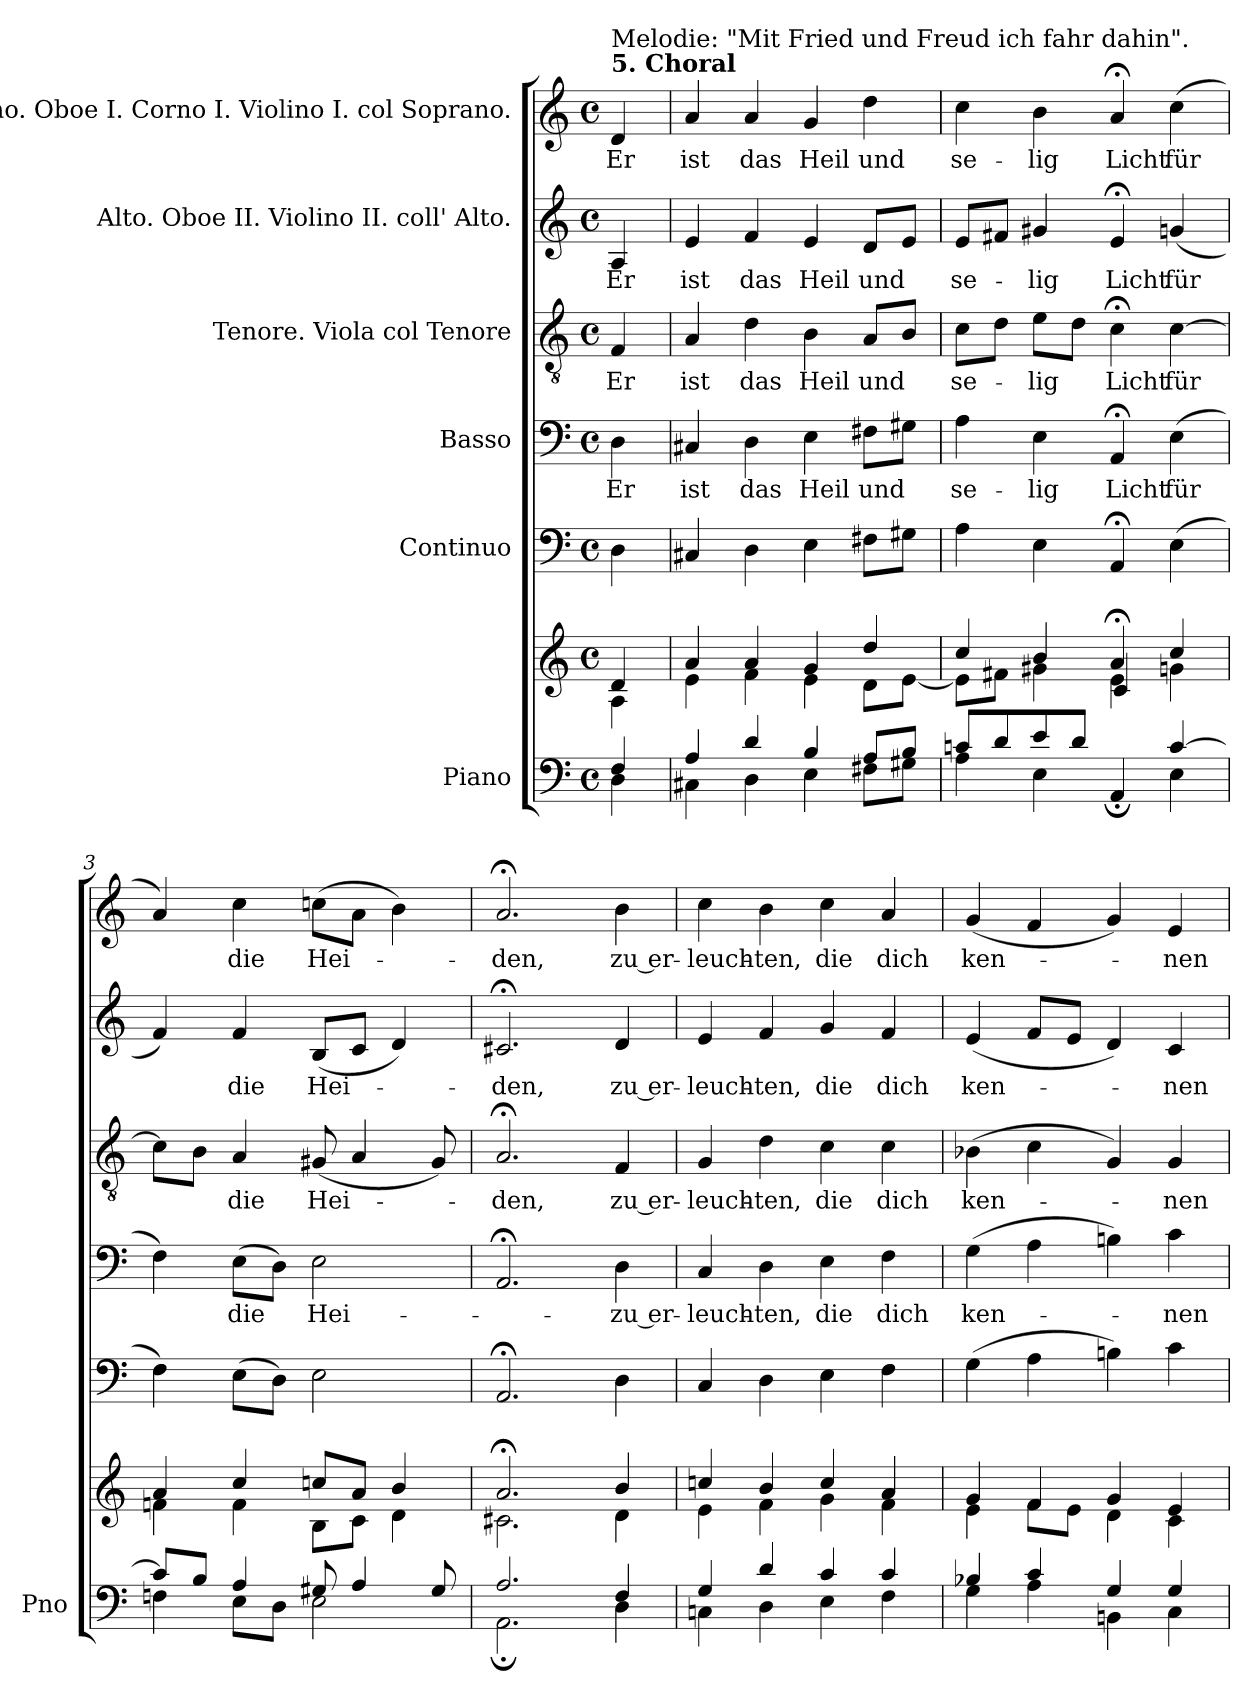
**kern	**kern	**kern	**kern	**text	**kern	**text	**kern	**text	**kern	**text
*part6	*part6	*part5	*part4	*part4	*part3	*part3	*part2	*part2	*part1	*part1
*staff7	*staff6	*staff5	*staff4	*staff4	*staff3	*staff3	*staff2	*staff2	*staff1	*staff1
*I"Piano	*	*I"Continuo	*I"Basso	*	*I"Tenore. Viola col Tenore	*	*I"Alto. Oboe II. Violino II. coll' Alto.	*	*I"Soprano. Oboe I. Corno I. Violino I. col Soprano.	*
*I'Pno	*	*	*	*	*	*	*	*	*	*
*stria5	*stria5	*	*	*	*	*	*	*	*	*
*clefF4	*clefG2	*clefF4	*clefF4	*	*clefGv2	*	*clefG2	*	*clefG2	*
*k[]	*k[]	*k[]	*k[]	*	*k[]	*	*k[]	*	*k[]	*
*M4/4	*M4/4	*M4/4	*M4/4	*	*M4/4	*	*M4/4	*	*M4/4	*
*met(c)	*met(c)	*met(c)	*met(c)	*	*met(c)	*	*met(c)	*	*met(c)	*
=	=	=	=	=	=	=	=	=	=	=
*^	*^	*	*	*	*	*	*	*	*	*
!	!	!	!	!	!	!	!	!	!	!	!LO:TX:a:B:t=5. Choral	!
!	!	!	!	!	!	!	!	!	!	!	!LO:TX:a:t=Melodie&colon; "Mit Fried und Freud ich fahr dahin".	!
!	!	!	!	!	!	!LO:LY:b	!	!LO:LY:b	!	!LO:LY:b	!	!LO:LY:b
4F/	4D\	4d/	4A\	4D\	4D\	Er	4F/	Er	4A/	Er	4d/	Er
=1	=1	=1	=1	=1	=1	=1	=1	=1	=1	=1	=1	=1
*stria5	*	*stria5	*	*	*	*	*	*	*	*	*	*
!	!	!	!	!	!	!LO:LY:b	!	!LO:LY:b	!	!LO:LY:b	!	!LO:LY:b
4A/	4C#X\	4a/	4e\	4C#X/	4C#X/	ist	4A/	ist	4e/	ist	4a/	ist
!	!	!	!	!	!	!LO:LY:b	!	!LO:LY:b	!	!LO:LY:b	!	!LO:LY:b
4d/	4D\	4a/	4f\	4D\	4D\	das	4d\	das	4f/	das	4a/	das
!	!	!	!	!	!	!LO:LY:b	!	!LO:LY:b	!	!LO:LY:b	!	!LO:LY:b
4B/	4E\	4g/	4e\	4E\	4E\	Heil	4B\	Heil	4e/	Heil	4g/	Heil
!	!	!	!	!	!	!LO:LY:b	!	!LO:LY:b	!	!LO:LY:b	!	!LO:LY:b
8A/L	8F#X\L	4dd/	8d\L	8F#X\L	8F#X\L	und	8A/L	und	8d/L	und	4dd\	und
8B/J	8G#X\J	.	[8e\J	8G#X\J	8G#X\J	.	8B/J	.	8e/J	.	.	.
=2	=2	=2	=2	=2	=2	=2	=2	=2	=2	=2	=2	=2
*	*	*	*^	*	*	*	*	*	*	*	*	*
!	!	!	!	!	!	!	!LO:LY:b	!	!LO:LY:b	!	!LO:LY:b	!	!LO:LY:b
8cn/L	4A\	4cc/	8e\L]	2ryy	4A\	4A\	se-	8c\L	se-	8e/L	se-	4cc\	se-
8d/	.	.	8f#X\J	.	.	.	.	8d\J	.	8f#X/J	.	.	.
!	!	!	!	!	!	!	!LO:LY:b	!	!LO:LY:b	!	!LO:LY:b	!	!LO:LY:b
8e/	4E\	4b/	4g#X\	.	4E\	4E\	-lig	8e\L	-lig	4g#X/	-lig	4b\	-lig
8d/J	.	.	.	.	.	.	.	8d\J	.	.	.	.	.
!	!	!	!	!	!	!	!LO:LY:b	!	!LO:LY:b	!	!LO:LY:b	!	!LO:LY:b
4ryy	4AA;/	4a;</	4e\	4c/	4AA;</	4AA;</	Licht	4c;<\	Licht	4e;</	Licht	4a;</	Licht
!	!	!	!	!	!	!	!LO:LY:b	!	!LO:LY:b	!	!LO:LY:b	!	!LO:LY:b
[4c/	4E\	4cc/	4gn\	4ryy	(4E\	(4E\	für	[4c\	für	(4gn/	für	(4cc\	für
*	*	*	*v	*v	*	*	*	*	*	*	*	*	*
=3	=3	=3	=3	=3	=3	=3	=3	=3	=3	=3	=3	=3
8c/L]	4Fn\	4a/	4fn\	4F\)	4F\)	.	8c\L]	.	4f/)	.	4a/)	.
8B/J	.	.	.	.	.	.	8B\J	.	.	.	.	.
!	!	!	!	!	!	!LO:LY:b	!	!LO:LY:b	!	!LO:LY:b	!	!LO:LY:b
4A/	8E\L	4cc/	4f\	(8E\L	(8E\L	die	4A/	die	4f/	die	4cc\	die
.	8D\J	.	.	8D\J)	8D\J)	.	.	.	.	.	.	.
!	!	!	!	!	!	!LO:LY:b	!	!LO:LY:b	!	!LO:LY:b	!	!LO:LY:b
8G#X/	2E\	8ccn/L	8B\L	2E\	2E\	Hei-	(8G#X/	Hei-	(8B/L	Hei-	(8ccn\L	Hei-
4A/	.	8a/J	8c\J	.	.	.	4A/	.	8c/J	.	8a\J	.
.	.	4b/	4d\	.	.	.	.	.	4d/)	.	4b\)	.
8G#/	.	.	.	.	.	.	8G#/)	.	.	.	.	.
=4	=4	=4	=4	=4	=4	=4	=4	=4	=4	=4	=4	=4
!	!	!	!	!	!	!	!	!LO:LY:b	!	!LO:LY:b	!	!LO:LY:b
2.A/	2.AA;\	2.a;</	2.c#X\	2.AA;</	2.AA;</	.	2.A;</	-den,	2.c#X;</	den,	2.a;</	-den,
!	!	!	!	!	!	!LO:LY:b	!	!LO:LY:b	!	!LO:LY:b	!	!LO:LY:b
4F/	4D\	4b/	4d\	4D\	4D\	zu er-	4F/	zu er-	4d/	zu er-	4b\	zu er-
=5	=5	=5	=5	=5	=5	=5	=5	=5	=5	=5	=5	=5
!	!	!	!	!	!	!LO:LY:b	!	!LO:LY:b	!	!LO:LY:b	!	!LO:LY:b
4G/	4Cn\	4ccn/	4e\	4C/	4C/	-leuch-	4G/	-leuch-	4e/	-leuch-	4cc\	-leuch-
!	!	!	!	!	!	!LO:LY:b	!	!LO:LY:b	!	!LO:LY:b	!	!LO:LY:b
4d/	4D\	4b/	4f\	4D\	4D\	-ten,	4d\	-ten,	4f/	-ten,	4b\	-ten,
!	!	!	!	!	!	!LO:LY:b	!	!LO:LY:b	!	!LO:LY:b	!	!LO:LY:b
4c/	4E\	4cc/	4g\	4E\	4E\	die	4c\	die	4g/	die	4cc\	die
!	!	!	!	!	!	!LO:LY:b	!	!LO:LY:b	!	!LO:LY:b	!	!LO:LY:b
4c/	4F\	4a/	4f\	4F\	4F\	dich	4c\	dich	4f/	dich	4a/	dich
!!LO:LB:g=z
=6	=6	=6	=6	=6	=6	=6	=6	=6	=6	=6	=6	=6
!	!	!	!	!	!	!LO:LY:b	!	!LO:LY:b	!	!LO:LY:b	!	!LO:LY:b
4B-X/	4G\	4g/	4e\	(4G\	(4G\	ken-	(4B-X\	ken-	(4e/	ken-	(4g/	ken-
4c/	4A\	4f/	8f\L	4A\	4A\	.	4c\	.	8f/L	.	4f/	.
.	.	.	8e\J	.	.	.	.	.	8e/J	.	.	.
4G/	4BBn\	4g/	4d\	4Bn\)	4Bn\)	.	4G/)	.	4d/)	.	4g/)	.
!	!	!	!	!	!	!LO:LY:b	!	!LO:LY:b	!	!LO:LY:b	!	!LO:LY:b
4G/	4C\	4e/	4c\	4c\	4c\	-nen	4G/	-nen	4c/	-nen	4e/	-nen
*v	*v	*	*	*	*	*	*	*	*	*	*	*
*	*v	*v	*	*	*	*	*	*	*	*	*
=	=	=	=	=	=	=	=	=	=	=
*-	*-	*-	*-	*-	*-	*-	*-	*-	*-	*-
